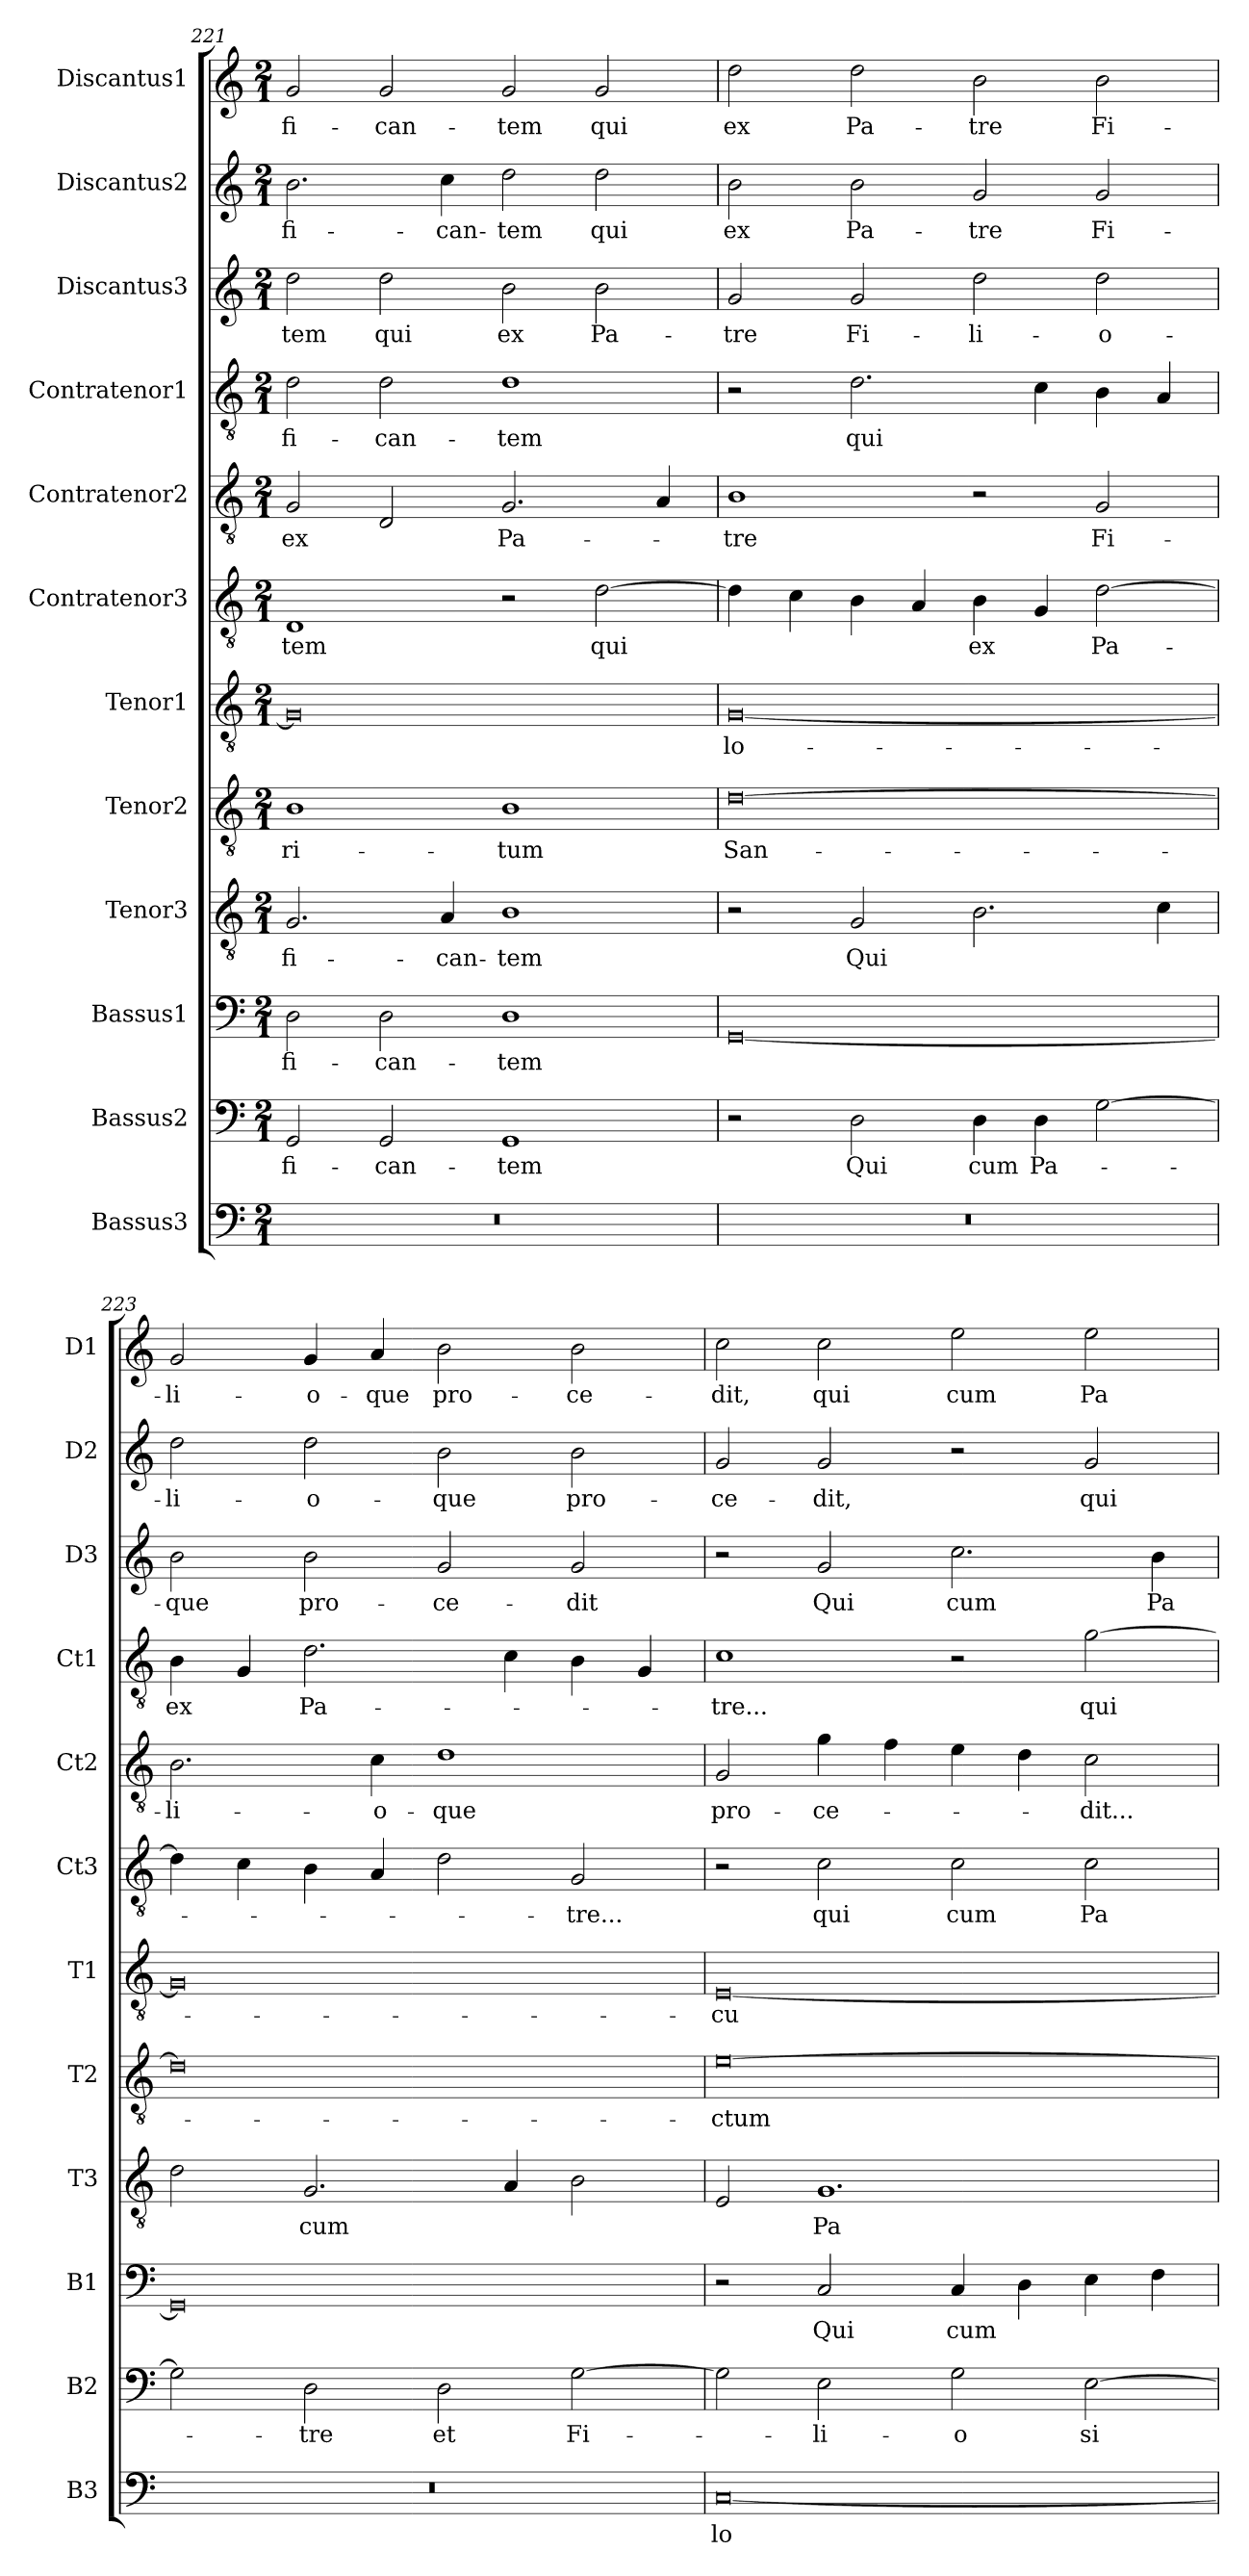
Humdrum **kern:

**kern	**text	**kern	**text	**kern	**text	**kern	**text	**kern	**text	**kern	**text	**kern	**text	**kern	**text	**kern	**text	**kern	**text	**kern	**text	**kern	**text
*part12	*part12	*part11	*part11	*part10	*part10	*part9	*part9	*part8	*part8	*part7	*part7	*part6	*part6	*part5	*part5	*part4	*part4	*part3	*part3	*part2	*part2	*part1	*part1
*staff12	*staff12	*staff11	*staff11	*staff10	*staff10	*staff9	*staff9	*staff8	*staff8	*staff7	*staff7	*staff6	*staff6	*staff5	*staff5	*staff4	*staff4	*staff3	*staff3	*staff2	*staff2	*staff1	*staff1
*I"Bassus3	*	*I"Bassus2	*	*I"Bassus1	*	*I"Tenor3	*	*I"Tenor2	*	*I"Tenor1	*	*I"Contratenor3	*	*I"Contratenor2	*	*I"Contratenor1	*	*I"Discantus3	*	*I"Discantus2	*	*I"Discantus1	*
*I'B3	*	*I'B2	*	*I'B1	*	*I'T3	*	*I'T2	*	*I'T1	*	*I'Ct3	*	*I'Ct2	*	*I'Ct1	*	*I'D3	*	*I'D2	*	*I'D1	*
*clefF4	*	*clefF4	*	*clefF4	*	*clefGv2	*	*clefGv2	*	*clefGv2	*	*clefGv2	*	*clefGv2	*	*clefGv2	*	*clefG2	*	*clefG2	*	*clefG2	*
*k[]	*	*k[]	*	*k[]	*	*k[]	*	*k[]	*	*k[]	*	*k[]	*	*k[]	*	*k[]	*	*k[]	*	*k[]	*	*k[]	*
*M2/1	*	*M2/1	*	*M2/1	*	*M2/1	*	*M2/1	*	*M2/1	*	*M2/1	*	*M2/1	*	*M2/1	*	*M2/1	*	*M2/1	*	*M2/1	*
=221	=221	=221	=221	=221	=221	=221	=221	=221	=221	=221	=221	=221	=221	=221	=221	=221	=221	=221	=221	=221	=221	=221	=221
0r	.	2GG/	-fi-	2D\	-fi-	2.G/	-fi-	1B\	-ri-	0G/]	.	1D/	-tem	2G/	ex	2d\	-fi-	2dd\	-tem	2.b\	-fi-	2g/	-fi-
.	.	2GG/	-can-	2D\	-can-	.	.	.	.	.	.	.	.	2D/	.	2d\	-can-	2dd\	qui	.	.	2g/	-can-
.	.	.	.	.	.	4A/	-can-	.	.	.	.	.	.	.	.	.	.	.	.	4cc\	-can-	.	.
.	.	1GG/	-tem	1D\	-tem	1B\	-tem	1B\	-tum	.	.	2r	.	2.G/	Pa-	1d\	-tem	2b\	ex	2dd\	-tem	2g/	-tem
.	.	.	.	.	.	.	.	.	.	.	.	[2d\	qui	.	.	.	.	2b\	Pa-	2dd\	qui	2g/	qui
.	.	.	.	.	.	.	.	.	.	.	.	.	.	4A/	.	.	.	.	.	.	.	.	.
=222	=222	=222	=222	=222	=222	=222	=222	=222	=222	=222	=222	=222	=222	=222	=222	=222	=222	=222	=222	=222	=222	=222	=222
0r	.	2r	.	[0GG/	.	2r	.	[0d\	San-	[0G/	lo-	4d\]	.	1B\	-tre	2r	.	2g/	-tre	2b\	ex	2dd\	ex
.	.	.	.	.	.	.	.	.	.	.	.	4c\	.	.	.	.	.	.	.	.	.	.	.
.	.	2D\	Qui	.	.	2G/	Qui	.	.	.	.	4B\	.	.	.	2.d\	qui	2g/	Fi-	2b\	Pa-	2dd\	Pa-
.	.	.	.	.	.	.	.	.	.	.	.	4A/	.	.	.	.	.	.	.	.	.	.	.
.	.	4D\	cum	.	.	2.B\	.	.	.	.	.	4B\	ex	2r	.	.	.	2dd\	-li-	2g/	-tre	2b\	-tre
.	.	4D\	Pa-	.	.	.	.	.	.	.	.	4G/	.	.	.	4c\	.	.	.	.	.	.	.
.	.	[2G\	.	.	.	.	.	.	.	.	.	[2d\	Pa-	2G/	Fi-	4B\	.	2dd\	-o-	2g/	Fi-	2b\	Fi-
.	.	.	.	.	.	4c\	.	.	.	.	.	.	.	.	.	4A/	.	.	.	.	.	.	.
=223	=223	=223	=223	=223	=223	=223	=223	=223	=223	=223	=223	=223	=223	=223	=223	=223	=223	=223	=223	=223	=223	=223	=223
0r	.	2G\]	.	0GG/]	.	2d\	.	0d\]	.	0G/]	.	4d\]	.	2.B\	-li-	4B\	ex	2b\	-que	2dd\	-li-	2g/	-li-
.	.	.	.	.	.	.	.	.	.	.	.	4c\	.	.	.	4G/	.	.	.	.	.	.	.
.	.	2D\	-tre	.	.	2.G/	cum	.	.	.	.	4B\	.	.	.	2.d\	Pa-	2b\	pro-	2dd\	-o-	4g/	-o-
.	.	.	.	.	.	.	.	.	.	.	.	4A/	.	4c\	-o-	.	.	.	.	.	.	4a/	-que
.	.	2D\	et	.	.	.	.	.	.	.	.	2d\	.	1d\	-que	.	.	2g/	-ce-	2b\	-que	2b\	pro-
.	.	.	.	.	.	4A/	.	.	.	.	.	.	.	.	.	4c\	.	.	.	.	.	.	.
.	.	[2G\	Fi-	.	.	2B\	.	.	.	.	.	2G/	-tre...	.	.	4B\	.	2g/	-dit	2b\	pro-	2b\	-ce-
.	.	.	.	.	.	.	.	.	.	.	.	.	.	.	.	4G/	.	.	.	.	.	.	.
=224	=224	=224	=224	=224	=224	=224	=224	=224	=224	=224	=224	=224	=224	=224	=224	=224	=224	=224	=224	=224	=224	=224	=224
[0C/	lo-	2G\]	.	2r	.	2E/	.	[0e\	-ctum	[0E/	-cu-	2r	.	2G/	pro-	1c\	-tre...	2r	.	2g/	-ce-	2cc\	-dit,
.	.	2E\	-li-	2C/	Qui	1.G/	Pa-	.	.	.	.	2c\	qui	4g\	-ce-	.	.	2g/	Qui	2g/	-dit,	2cc\	qui
.	.	.	.	.	.	.	.	.	.	.	.	.	.	4f\	.	.	.	.	.	.	.	.	.
.	.	2G\	-o	4C/	cum	.	.	.	.	.	.	2c\	cum	4e\	.	2r	.	2.cc\	cum	2r	.	2ee\	cum
.	.	.	.	4D\	.	.	.	.	.	.	.	.	.	4d\	.	.	.	.	.	.	.	.	.
.	.	[2E\	si-	4E\	.	.	.	.	.	.	.	2c\	Pa-	2c\	-dit...	[2g\	qui	.	.	2g/	qui	2ee\	Pa-
.	.	.	.	4F\	.	.	.	.	.	.	.	.	.	.	.	.	.	4b\	Pa-	.	.	.	.
=	=	=	=	=	=	=	=	=	=	=	=	=	=	=	=	=	=	=	=	=	=	=	=
*-	*-	*-	*-	*-	*-	*-	*-	*-	*-	*-	*-	*-	*-	*-	*-	*-	*-	*-	*-	*-	*-	*-	*-
